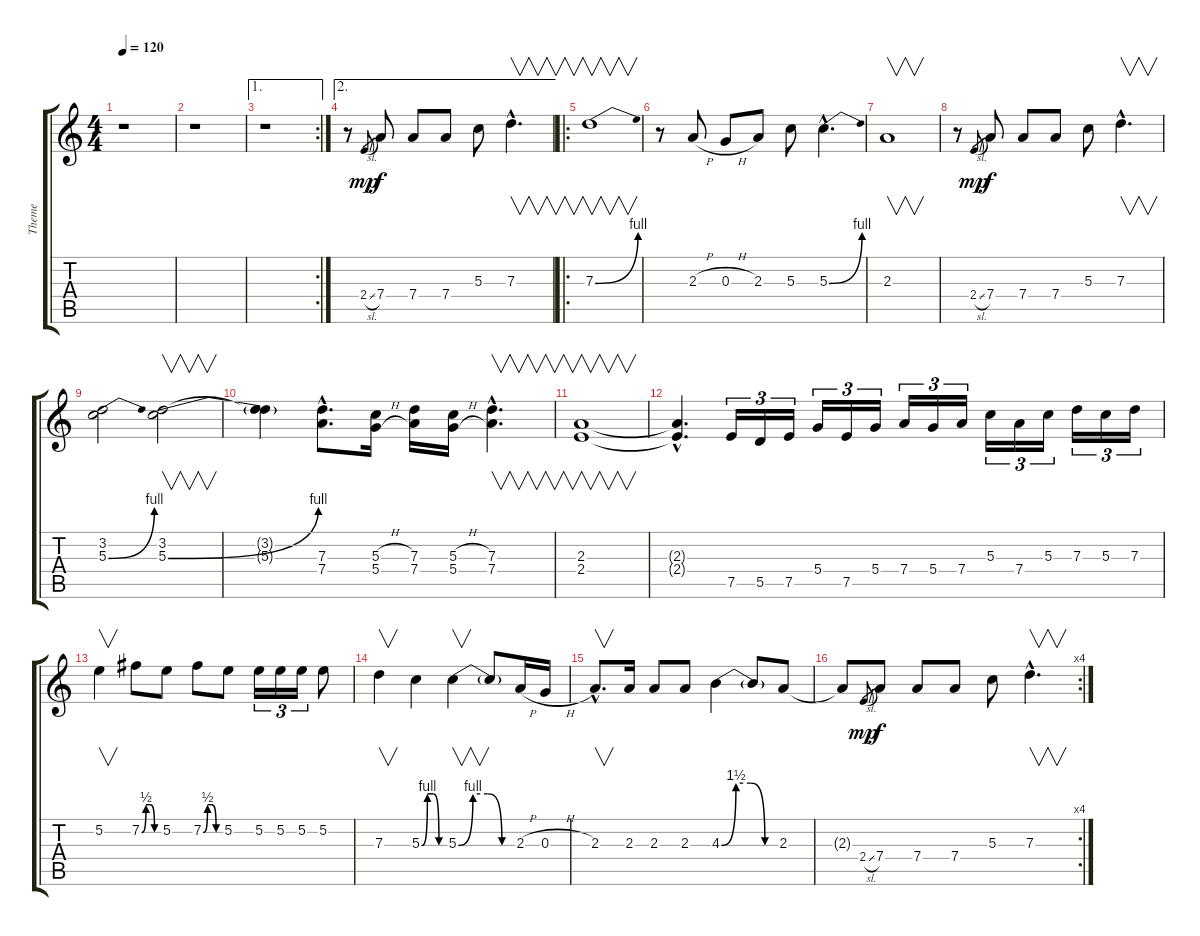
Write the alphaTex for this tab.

\track ("Theme" "Theme") {instrument overdrivenguitar}
\staff {score tabs}
\tuning (E4 B3 G3 D3 A2 E2) {hide}
\ts (4 4)
\tempo 120
\clef g2
\ks c
r.1{dy f} |
r.1 |
\ae 1
\rc 2
r.1 |
\ae 2
r.8 2.4{sl}.8{gr dy mp} 7.4.8{dy f} 7.4.8 7.4.8 5.3.8 7.3{hac}.4{v d} |
\ro
7.3{be (bend 0 0 60 4)}.1{v} |
r.8 2.3{h}.8 0.3{h}.8 2.3.8 5.3.8 5.3{be (bend 0 0 60 4) hac}.4{d} |
2.3.1{v} |
r.8 2.4{sl}.8{gr dy mp} 7.4.8{dy f} 7.4.8 7.4.8 5.3.8 7.3{hac}.4{v d} |
(3.2 5.3{be (bend 0 0 60 4)}).2 (3.2 5.3{be (bend 0 0 60 4)}).2{v} |
(3.2{t} 5.3{t}).4 (7.3{hac} 7.4{hac}).8{d} (5.3{h} 5.4{h}).16 (7.3 7.4).16 (5.3{h} 5.4{h}).16 (7.3{hac} 7.4{hac}).4{v d} |
(2.3 2.4).1{v} |
(2.3{hac t} 2.4{hac t}).4{d} 7.5.16{tu (3 2)} 5.5.16{tu (3 2)} 7.5.16{tu (3 2)} 5.4.16{tu (3 2)} 7.5.16{tu (3 2)} 5.4.16{tu (3 2)} 7.4.16{tu (3 2)} 5.4.16{tu (3 2)} 7.4.16{tu (3 2)} 5.3.16{tu (3 2)} 7.4.16{tu (3 2)} 5.3.16{tu (3 2)} 7.3.16{tu (3 2)} 5.3.16{tu (3 2)} 7.3.16{tu (3 2)} |
5.2.4{v} 7.2{be (custom 0 0 15 2 30 2 45 0 60 0)}.8 5.2.8 7.2{be (custom 0 0 15 2 30 2 45 0 60 0)}.8 5.2.8 5.2.16{tu (3 2)} 5.2.16{tu (3 2)} 5.2.16{tu (3 2)} 5.2.8 |
7.3.4{v} 5.3{be (custom 0 0 15 4 30 4 45 0 60 0)}.4 5.3{be (custom 0 0 15 4 30 4 45 0 60 0)}.4{v} 5.3{t}.8 2.3{h}.16 0.3{h}.16 |
2.3{hac}.8{v d} 2.3.16 2.3.8 2.3.8 4.3{be (custom 0 0 15 6 30 6 45 0 60 0)}.4 4.3{t}.8 2.3.8 |
\rc 4
2.3{t}.8 2.4{sl}.8{gr dy mp} 7.4.8{dy f} 7.4.8 7.4.8 5.3.8 7.3{hac}.4{v d}
